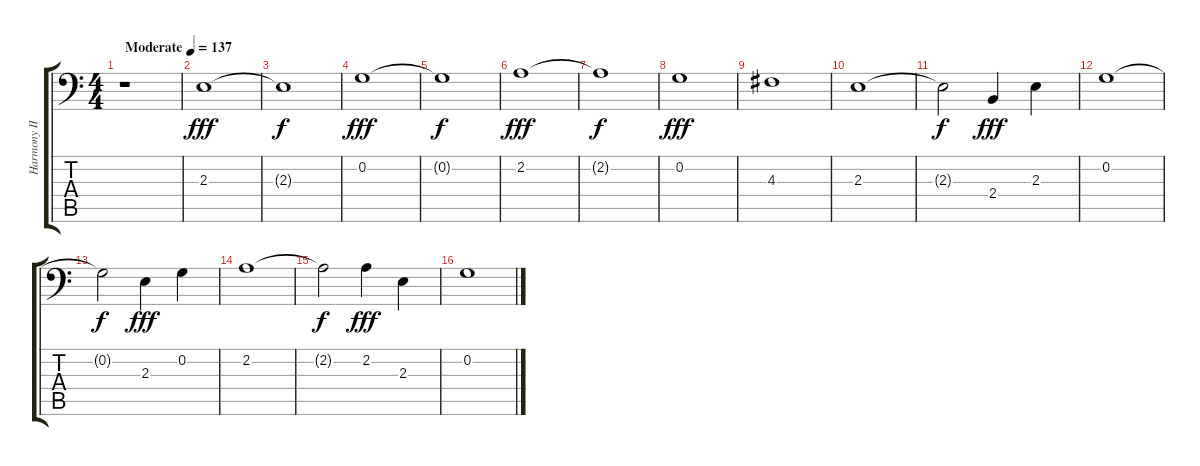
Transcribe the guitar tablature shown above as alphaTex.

\track ("Harmony II" "Harmony II") {instrument electricbassfinger}
\staff {score tabs}
\tuning (C3 G2 D2 A1 E1 B0) {hide}
\ts (4 4)
\tempo (137 "Moderate")
\clef f4
\ks c
r.1{dy fff instrument electricbassfinger} |
2.3.1 |
2.3{t}.1{dy f} |
0.2.1{dy fff} |
0.2{t}.1{dy f} |
2.2.1{dy fff} |
2.2{t}.1{dy f} |
0.2.1{dy fff} |
4.3.1 |
2.3.1 |
2.3{t}.2{dy f} 2.4.4{dy fff} 2.3.4 |
0.2.1 |
0.2{t}.2{dy f} 2.3.4{dy fff} 0.2.4 |
2.2.1 |
2.2{t}.2{dy f} 2.2.4{dy fff} 2.3.4 |
0.2.1
